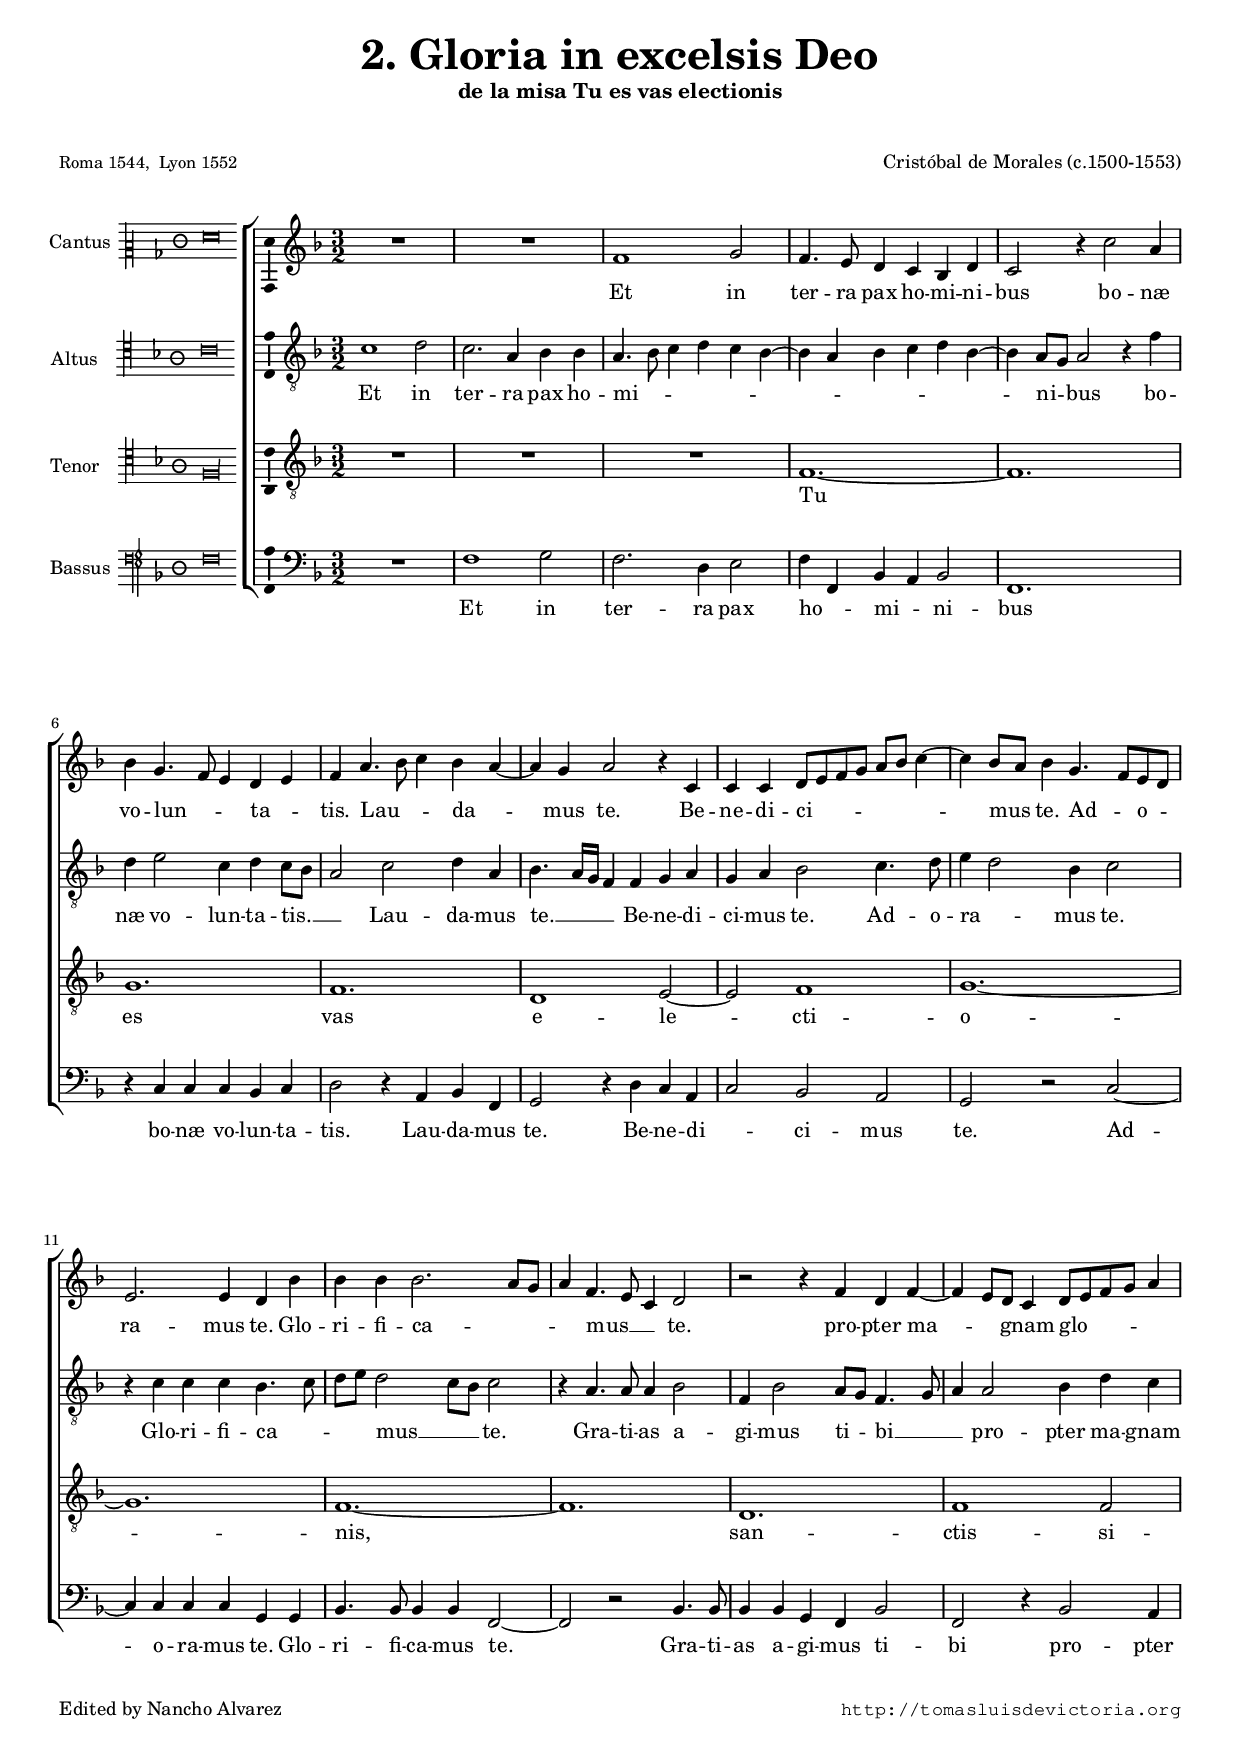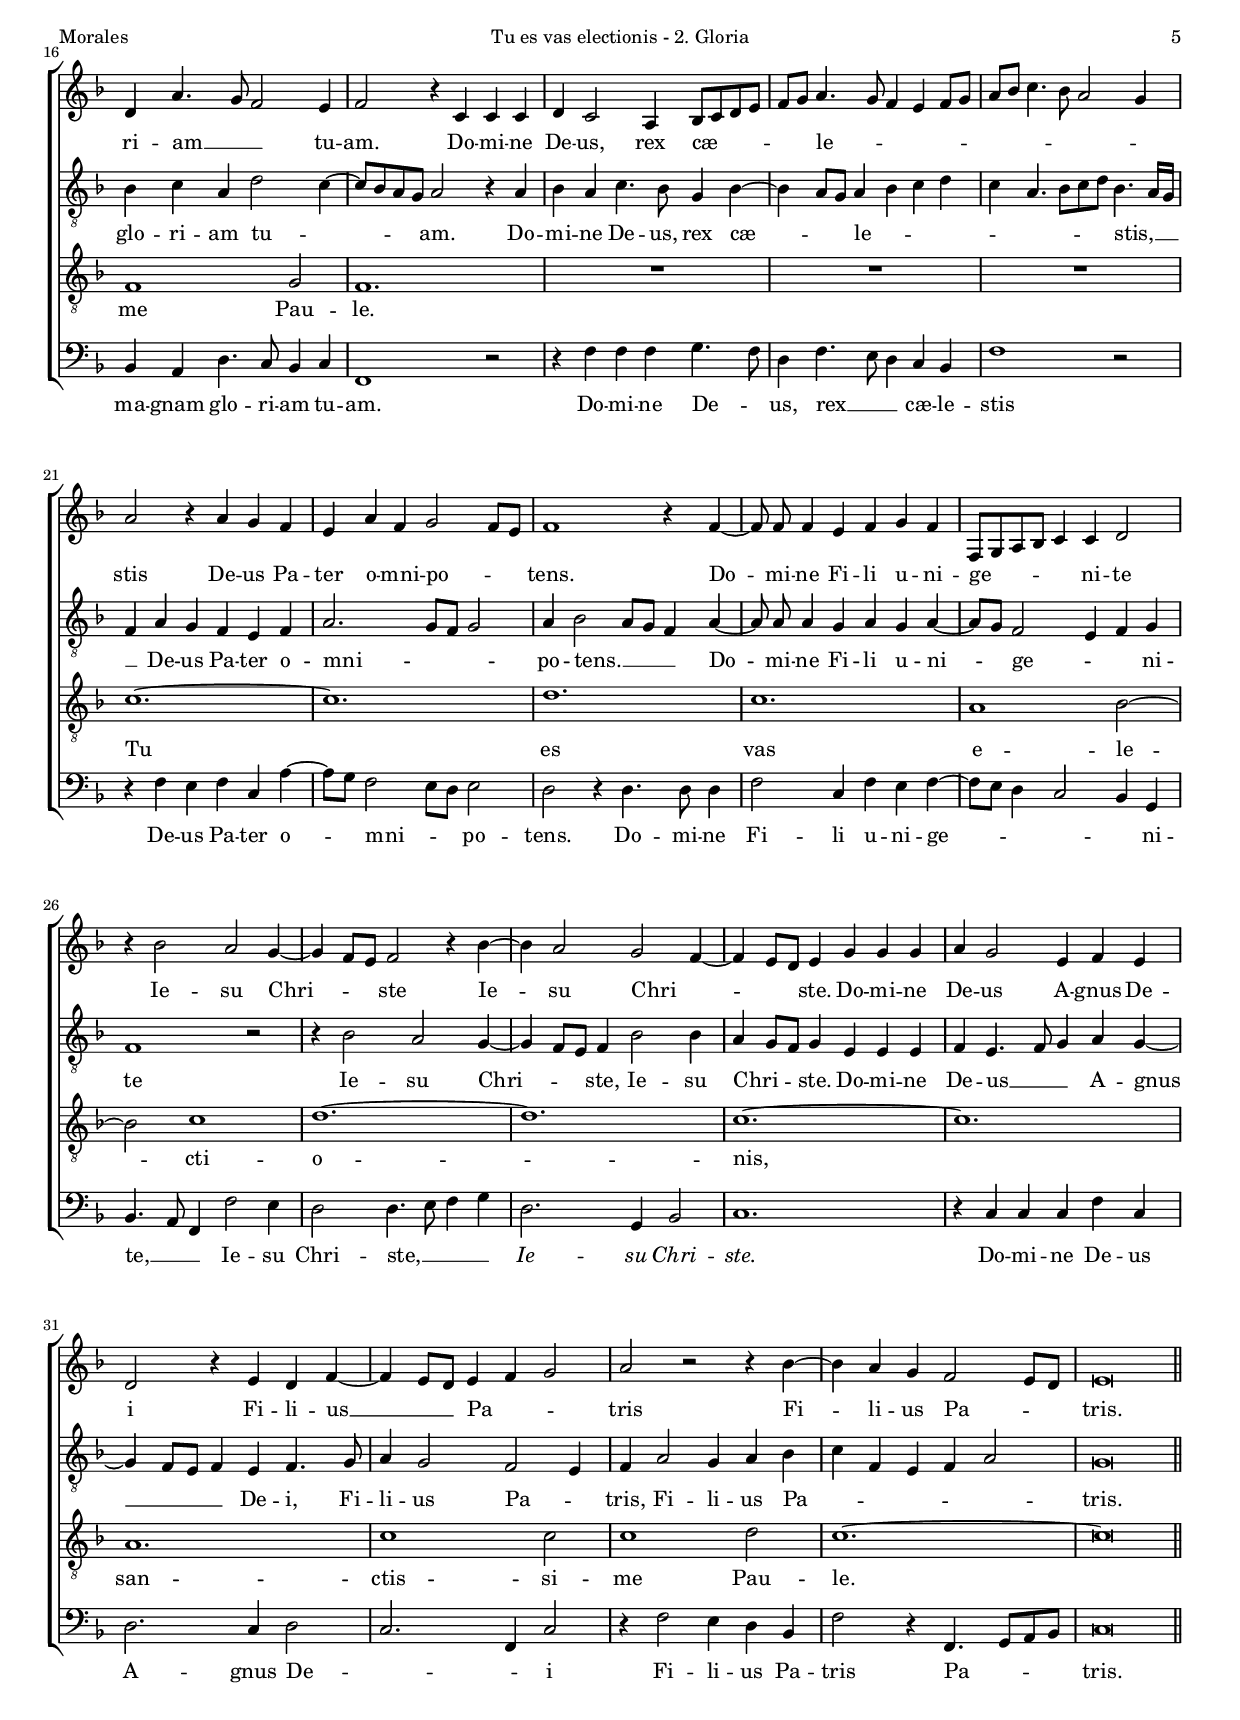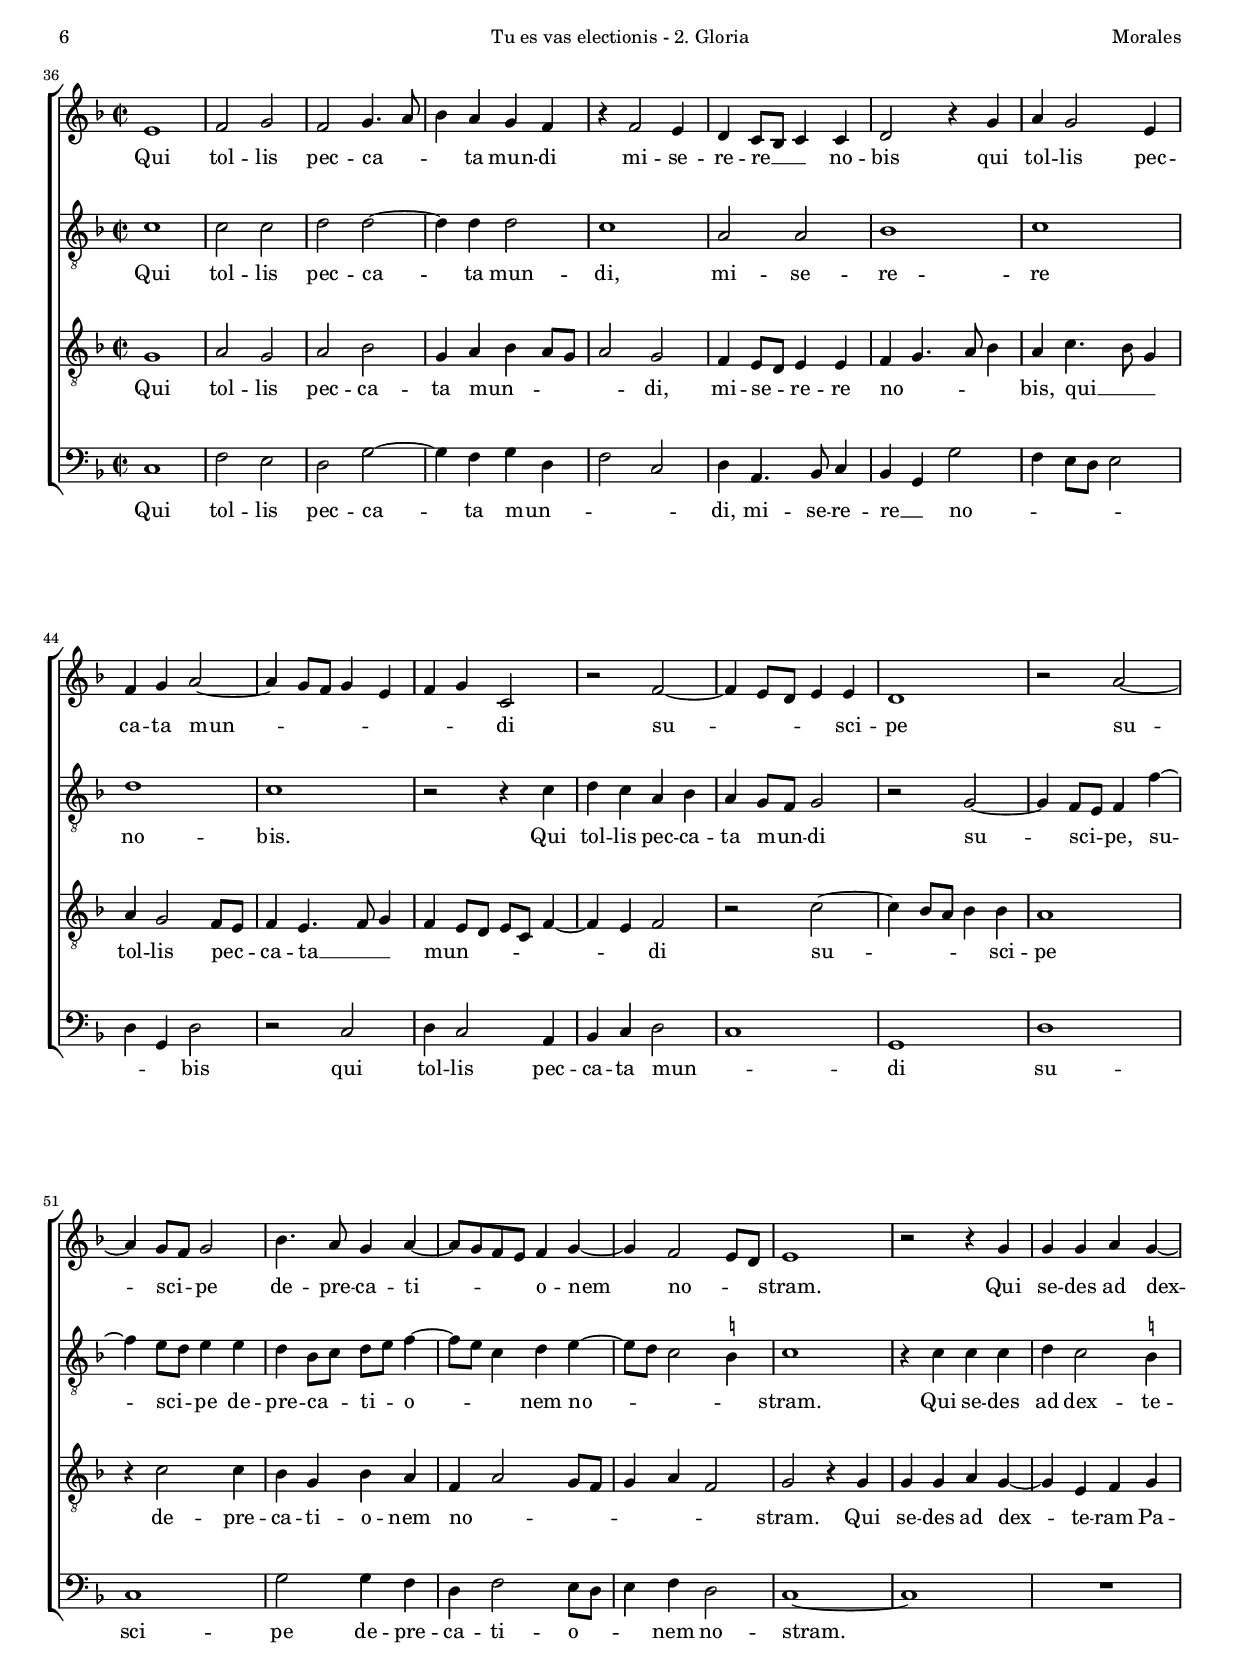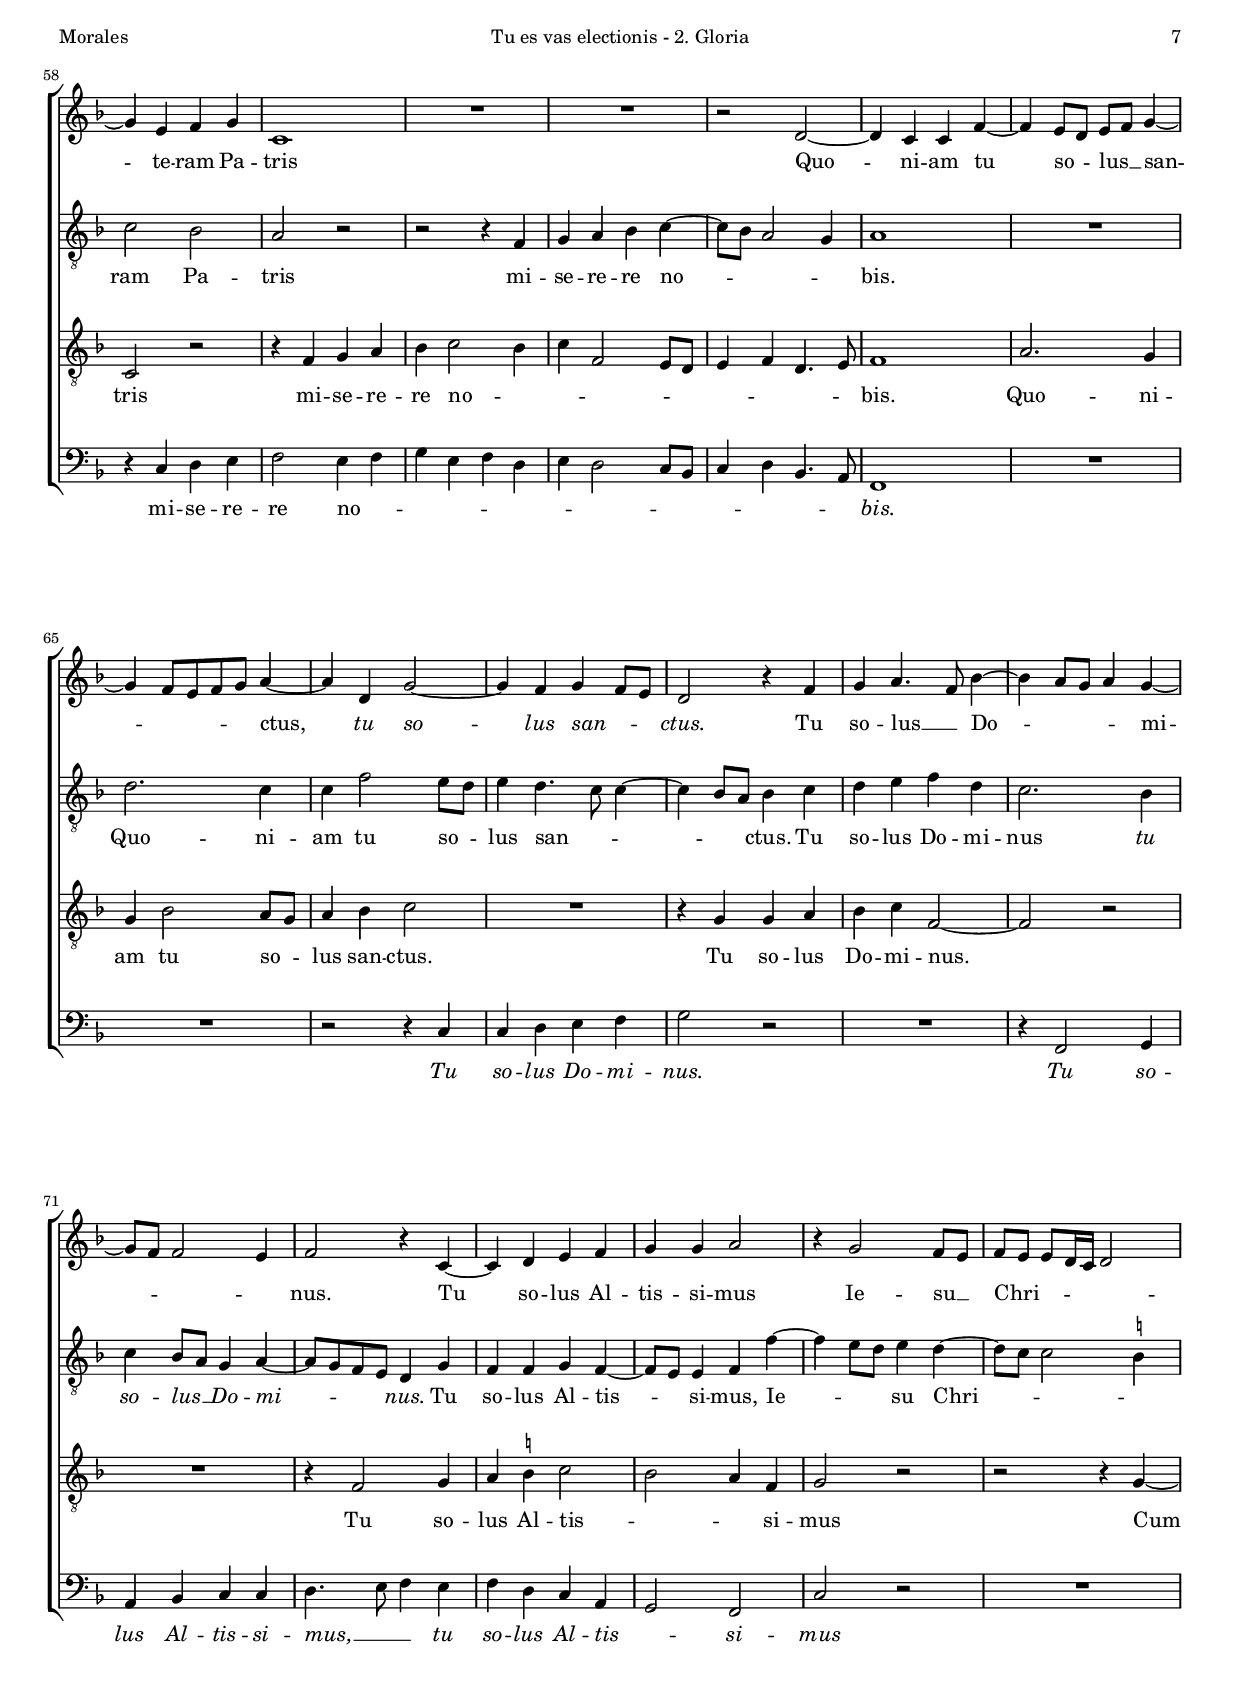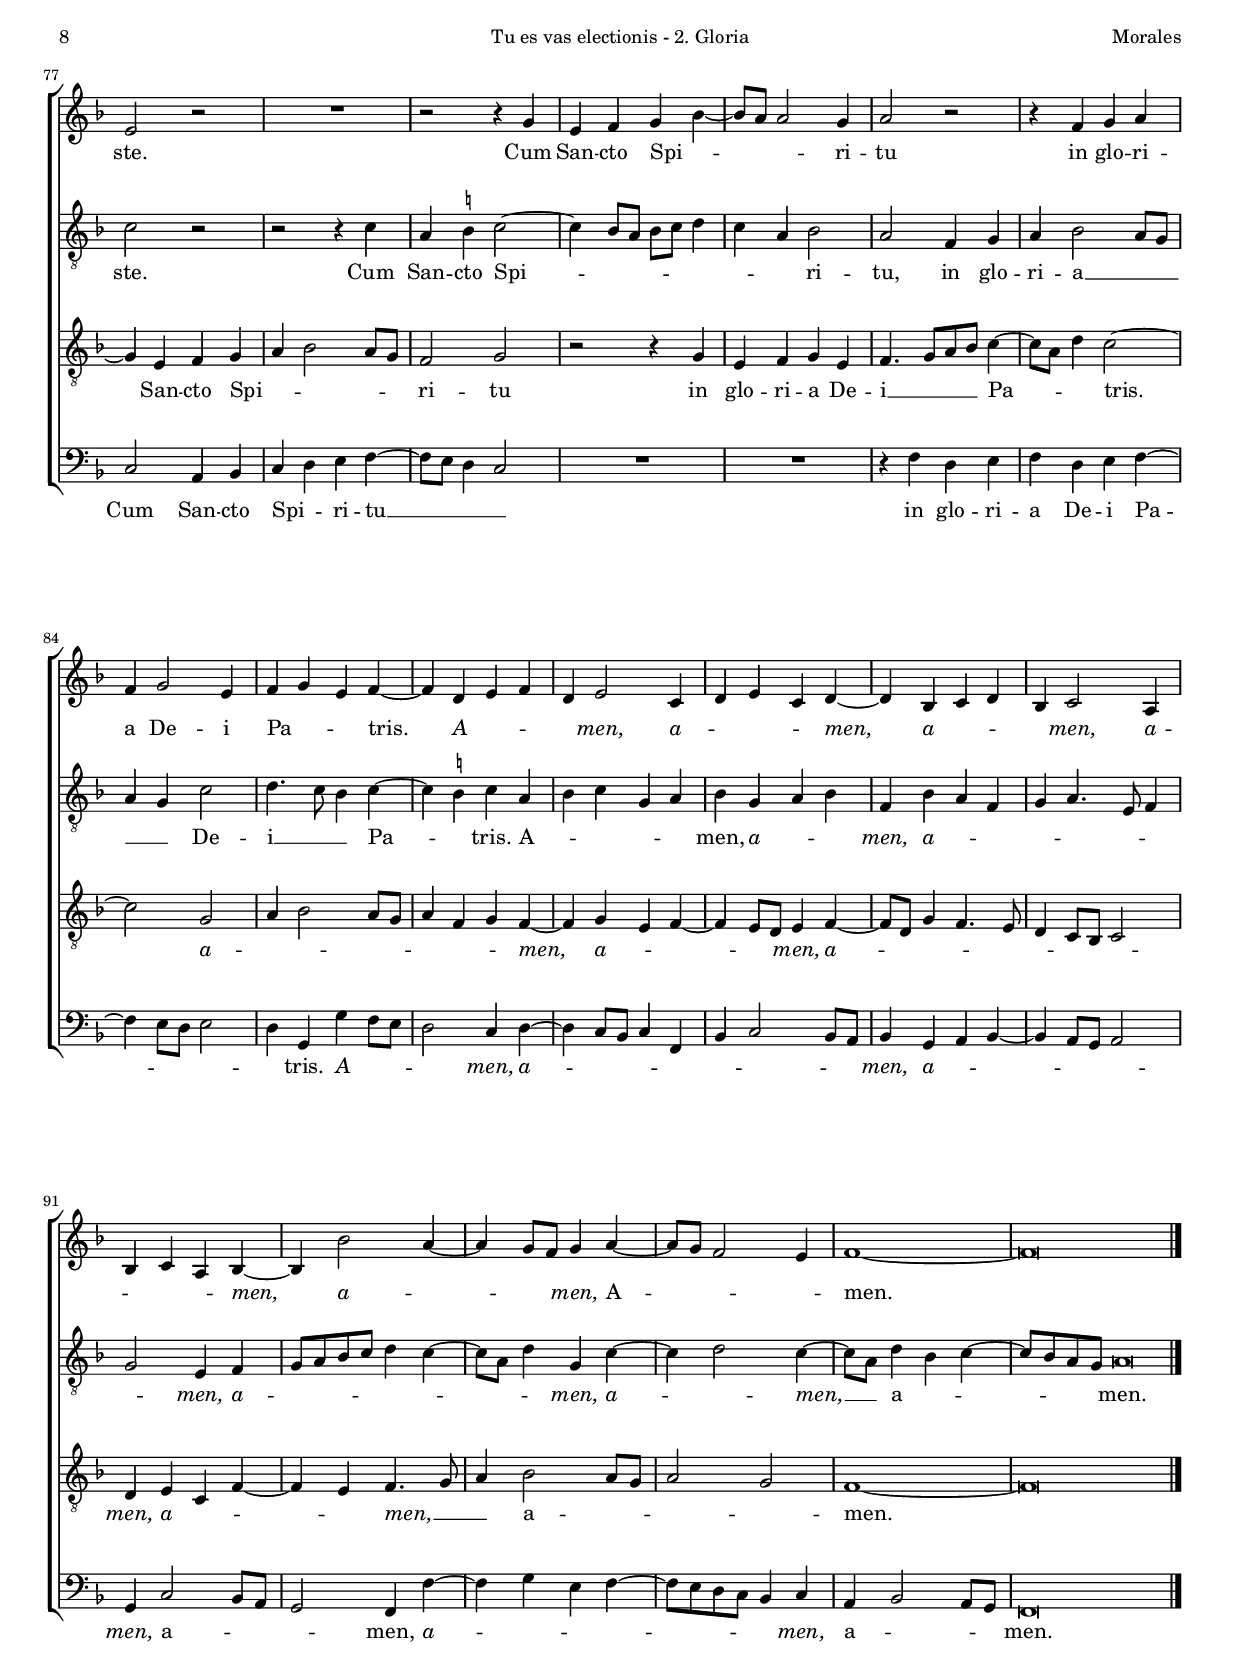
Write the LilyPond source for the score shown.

\version "2.18.0"

#(set-default-paper-size "a4")
#(set-global-staff-size 16.3)
#(ly:set-option 'point-and-click #f)
%mobile -s15.5 -i3.2

italicas=\override LyricText.font-shape = #'italic
rectas=\override LyricText.font-shape = #'upright
ss=\once \set suggestAccidentals = ##t
incipitwidth = 20

htitle="Tu es vas electionis - 2. Gloria"
hcomposer="Morales"

\header {
	title=\markup{\fontsize #3 "2. Gloria in excelsis Deo"}
	subtitle="de la misa Tu es vas electionis"
	subsubtitle=\markup{\column{" " " "}}
	composer="Cristóbal de Morales (c.1500-1553)"
        pdfauthor=\composer
	%opus="(-)"
	poet=\markup{\smaller "Roma 1544,  Lyon 1552"} 
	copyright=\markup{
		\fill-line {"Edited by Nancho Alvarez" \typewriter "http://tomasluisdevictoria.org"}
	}
%	tagline=""
}

global={\key f \major \time 3/2 \skip 1*3/2*35 \bar "||" \break % 6/4
	\override Score.TimeSignature.break-visibility = #'#(#f #t #t)
			\time 2/2 \skip 1*61 \bar "|."

}


cantus=\relative c'{
	R1*3/2*2
	f1 g2
	f4. e8 d4 c bes d
	c2 r4 c'2 a4
	bes4 g4. f8 e4 d e
	f a4. bes8 c4 bes a ~
	a4 g a2 r4 c,
	c c d8[ e f g] a[ bes] c4 ~
	c bes8 a bes4 g4. f8 e d
	e2. e4 d bes'
	bes bes bes2. a8 g
	a4 f4. e8 c4 d2
	r2 r4 f d f ~
	f4 e8 d c4 d8[ e f g] a4
	d, a'4. g8 f2 e4
	f2 r4 c c c
	d c2 a4 bes8 c d e 
	f g a4. g8 f4 e f8 g 
	a bes c4. bes8 a2 g4
	a2 r4 a g f
	e a f g2 f8 e
	f1 r4 f ~
	f8 \noBeam f f4 e f g f
	f,8 g a bes c4 c d2
	r4 bes'2  a g4 ~
	g f8 e f2 r4 bes ~
	bes a2 g f4 ~
	f e8 d e4 g g g
	a4 g2 e4 f e
	d2 r4 e d f ~
	f e8 d e4 f g2
	a2 r r4 bes ~
	bes a g f2 e8 d
	e\breve*3/4
	e1
	f2 g
	f2 g4. a8 bes4 a g f
	r4 f2 e4
	d c8 bes c4 c
	d2 r4 g
	a4 g2 e4
	f g a2 ~
	a4 g8 f g4 e
	f g c,2
	r2 f ~f4 e8 d e4 e
	d1
	r2 a'2 ~
	a4 g8 f g2
	bes4. a8 g4 a ~
	a8 g f e f4 g ~
	g f2 e8 d
	e1
	r2 r4 g
	g g a g ~
	g4 e f g
	c,1
	R1*2
	r2 d ~
	d4 c c f ~
	f e8 d e f g4 ~
	g4 f8[ e f g] a4 ~
	a d, g2 ~
	g4 f g f8 e
	d2 r4 f
	g a4. f8 bes4 ~
	bes a8 g a4 g ~
	g8 f f2 e4
	f2 r4 c ~
	c d e f
	g g a2
	r4 g2 f8 e
	f8[ e] e[ d16 c] d2
	e2 r
	R1
	r2 r4 g
	e f g bes ~
	bes8 a a2 g4
	a2 r
	r4 f g a
	f g2 e4
	f g e f ~
	f d e f
	d e2 c4
	d e c d ~
	d bes c d
	bes c2 a4
	bes c a bes ~
	bes bes'2 a4 ~
	a g8 f g4 a ~
	a8 g f2 e4
	f1 ~
	f\breve*1/2
}

altus=\relative c'{
	c1 d2 
	c2. a4 bes bes
	a4. bes8 c4 d c bes ~
	bes a bes c d bes ~
	bes a8 g a2 r4 f'd e2 c4 d c8 bes
	a2 c d4 a
	bes4. a16 g f4 f g a
	g a bes2 c4. d8
	e4 d2 bes4 c2
	r4 c c c bes4. c8
	d e d2 c8 bes c2
	r4 a4. a8 a4 bes2
	f4 bes2 a8 g f4 .g8
	a4 a2 bes4 d c
	bes c a d2 c4 ~
	c8 bes a g a2 r4 a
	bes a c4. bes8 g4 bes ~
	bes a8 g a4 bes c d
	c a4. bes8[ c d] bes4. a16 g
	f4 a g f e f
	a2. g8 f g2
	a4 bes2 a8 g f4 a ~
	a8 \noBeam a a4 g a g a~
	a8 g f2 e4 f g
	f1 r2
	r4 bes2 a g4 ~
	g f8 e f4 bes2 bes4
	a4 g8 f g4 e e e
	f e4. f8 g4 a g ~
	g f8 e f4 e f4. g8
	a4 g2 f2 e4
	f4 a2 g4 a bes
	c f, e f a2
	g\breve*3/4
	c1
	c2 c
	d d ~
	d4 d d2
	c1
	a2 a
	bes1
	c
	d
	c
	r2 r4 c
	d c a bes
	a g8 f g2
	r2 g ~
	g4 f8 e f4 f' ~
	f e8 d e4 e 
	d4 bes8 c d e f4 ~
	f8 e c4 d e ~
	e8 d c2 \ss b4
	c1
	r4 c c c
	d c2 \ss b4
	c2 bes
	a r
	r2 r4 f
	g a bes c ~
	c8 bes a2 g4
	a1
	R1
	d2. c4 
	c f2 e8 d e4 d4. c8 c4 ~
	c4 bes8 a bes4 c
	d e f d
	c2. bes4
	c bes8 a g4 a ~
	a8 g f e d4 g
	f4 f g f ~
	f8 e e4 f f' ~
	f e8 d e4 d ~
	d8 c c2 \ss b4
	c2 r
	r2 r4 c
	a \ss b c2 ~
	c4 bes8 a bes c d4
	c a bes2
	a f4 g
	a4 bes2 a8 g
	a4 g c2
	d4. c8 bes4 c ~
	c \ss b c a
	bes c g a
	bes g a bes
	f bes a f
	g a4. e8 f4
	g2 e4 f
	g8 a bes c d4 c ~
	c8 a d4 g, c ~
	c d2 c4 ~
	c8 a d4 bes c ~
	c8 bes a g a\breve*1/4
}

tenor=\relative c{
	R1*3/2*3
	f1. ~
	f
	g f
	d1 e2 ~
	e f1
	g1. ~
	g
	f ~
	f
	d
	f1 f2
	f1 g2
	f1. 
	R1*3/2*3
	c'1. ~
	c d c
	a1 bes2 ~
	bes c1
	d1. ~
	d
	c ~
	c
	a
	c1 c2
	c1 d2
	c1. ~
	c\breve*3/4
	g1
	a2 g
	a bes
	g4 a bes a8 g
	a2 g
	f4 e8 d e4 e
	f g4. a8 bes4
	a4 c4. bes8 g4
	a4 g2 f8 e
	f4 e4. f8 g4
	f e8 d e c f4 ~
	f4 e f2
	r2 c' ~
	c4 bes8 a bes4 bes
	a1
	r4 c2 c4
	bes g bes a
	f4 a2 g8 f
	g4 a f2
	g2 r4 g
	g g a g ~
	g e f g
	c,2 r
	r4 f g a
	bes c2 bes4
	c f,2 e8 d
	e4 f d4. e8
	f1
	a2. g4
	g bes2 a8 g
	a4 bes c2
	R1
	r4 g g a
	bes c f,2 ~
	f r
	R1
	r4 f2 g4
	a4 \ss b c2
	bes2 a4 f
	g2 r
	r r4 g ~
	g e f g
	a4 bes2 a8 g
	f2 g
	r2 r4 g
	e f g e
	f4. g8[ a bes] c4 ~
	c8 a d4 c2 ~
	c g
	a4 bes2 a8 g
	a4 f g f ~
	f g e f ~
	f e8 d e4 f ~
	f8 d g4 f4. e8
	d4 c8bes c2
	d4 e c f ~
	f e f4. g8
	a4 bes2 a8 g
	a2 g 
	f1 ~
	f\breve*1/2
}

bassus=\relative c{
	R1*3/2
	f1 g2
	f2. d4 e2
	f4 f, bes a bes2
	f1.
	r4 c' c c bes c
	d2 r4 a bes f
	g2 r4 d' c a
	c2 bes a
	g r c ~
	c4 c c c g g
	bes4. bes8 bes4 bes f2 ~
	f r bes4. bes8
	bes4 bes g f bes2
	f r4 bes2 a4
	bes a d4. c8 bes4 c
	f,1 r2
	r4 f' f f g4. f8 
	d4 f4. e8 d4 c bes
	f'1 r2
	r4 f e f c a' ~
	a8 g f2 e8 d e2
	d r4 d4. d8 d4
	f2 c4 f e f ~
	f8 e d4 c2 bes4 g
	bes4. a8 f4 f'2 e4
	d2 d4. e8 f4 g
	d2. g,4 bes2
	c1.
	r4 c c c f c
	d2. c4 d2
	c2. f,4 c'2
	r4 f2 e4 d bes
	f'2 r4 f,4. g8 a bes 
	c\breve*3/4
	c1 f2 e
	d g ~
	g4 f g d
	f2 c
	d4 a4. bes8 c4
	bes g g'2
	f4 e8 d e2 
	d4 g, d'2
	r2 c
	d4 c2 a4
	bes c d2
	c1
	g
	d'
	c
	g'2 g4 f
	d f2 e8 d
	e4 f d2
	c1 ~
	c
	R1
	r4 c d e
	f2 e4 f
	g e f d
	e d2 c8 bes
	c4 d bes4. a8
	f1
	R1*2
	r2 r4 c'
	c d e f
	g2 r
	R1
	r4 f,2 g4
	a bes c c
	d4. e8 f4 e
	f d c a
	g2 f
	c' r
	R1
	c2 a4 bes
	c d e f ~
	f8 e d4 c2
	R1*2
	r4 f d e
	f d e f ~
	f e8 d e2
	d4 g, g' f8 e
	d2 c4 d ~
	d c8 bes c4 f,
	bes4 c2 bes8 a
	bes4 g a bes ~
	bes a8 g a2
	g4 c2 bes8 a
	g2 f4 f' ~
	f4 g e f ~
	f8 e d c bes4 c
	a bes2 a8 g
	f\breve*1/2
}

textocantus=\lyricmode{
Et in ter -- ra pax ho -- mi -- ni -- bus
bo -- næ vo -- lun -- _ _ ta -- _ tis.
Lau -- _ _ da -- _ mus te.
Be -- ne -- di -- ci -- _ _ _ _ _ _ mus _ te.
Ad -- _ o -- _ ra -- mus te.
Glo -- ri -- fi -- ca -- _ _ _ mus __ _ _ te.
pro -- pter ma -- _ _ gnam glo -- _ _ _ _ ri -- am __ _ _ tu -- am.
Do -- mi -- ne De -- us,
rex cæ -- _ _ _ _ _ le -- _ _ _ _ _ _ _ _ _ _ _ stis
De -- us Pa -- ter o -- mni -- po -- _ _ tens.
Do -- mi -- ne Fi -- li u -- ni -- ge -- _ _ _ _ ni -- te
Ie -- su Chri -- _ _ ste
Ie -- su Chri -- _ _ _ ste.
Do -- mi -- ne De -- us A -- gnus De -- i
Fi -- li -- us __ _ _ Pa -- _ _ tris
Fi -- li -- us Pa -- _ _ tris.
Qui tol -- lis pec -- ca -- _ _ ta mun -- di
mi -- se -- re -- re __ _ _ no -- bis
qui tol -- lis pec -- ca -- ta mun -- _ _ _ _ _ _ di
su -- _ _ _ sci -- pe
su -- sci -- _ pe de -- pre -- ca -- ti -- _ _ _ o -- nem no -- _ _ stram.
Qui se -- des ad dex -- te -- ram Pa -- tris
Quo -- ni -- am tu so -- _ lus __ _ san -- _ _ _ _ ctus,
\italicas 
tu so -- lus san -- _ _ ctus.
\rectas
Tu so -- lus __ _ Do -- _ _ _ mi -- _ _ _ nus.
Tu so -- lus Al -- tis -- si -- mus
Ie -- su __ _ Chri -- _ _ _ _ _ ste.
Cum San -- cto Spi -- _ _ _ ri -- tu
in glo -- ri -- a De -- i Pa -- _ _ tris.
\italicas 
A -- _ _ _ men,
a -- _ _ _ men,
a -- _ _ _ men,
a -- _ _ _ men,
a -- _ _ _ men,
\rectas 
A -- _ _ _ men.
}

textoaltus=\lyricmode{
Et in ter -- ra pax ho -- mi -- _ _ _ _ _ _ _ _ _ _ ni -- _ bus
bo -- næ vo -- lun -- ta -- tis. __ _ _ 
Lau -- da -- mus te. __ _ _ _ 
Be -- ne -- di -- ci -- mus te.
Ad -- o -- ra -- _ mus te.
Glo -- ri -- fi -- ca -- _ _ _ mus __ _ _ te.
Gra -- ti -- as a -- gi -- mus ti -- _ bi __ _ _ 
pro -- pter ma -- gnam glo -- ri -- am tu -- _ _ _ _ am.
Do -- mi -- ne De -- us,
rex cæ -- _ _ le -- _ _ _ _ _ _ _ _ stis, __ _ _ _
De -- us Pa -- ter o -- mni -- _ _ _ po -- tens. __ _ _ _ 
Do -- mi -- ne Fi -- li u -- ni -- _ ge -- _ _ ni -- te
Ie -- su Chri -- _ _ ste,
Ie -- su Chri -- _ _ ste.
Do -- mi -- ne De -- us __ _ _ 
A -- gnus __ _ _ _ De -- i,
Fi -- li -- us Pa -- _ tris,
Fi -- li -- us Pa -- _ _ _ _ _ tris.
Qui tol -- lis pec -- ca -- ta mun -- di,
mi -- se -- re -- re no -- bis.
Qui tol -- lis pec -- ca -- ta mun -- _ di
su -- sci -- _ pe,
su -- sci -- _ pe de -- pre -- ca -- _ ti -- _ o -- _ _ nem no -- _ _ _ stram.
Qui se -- des ad dex -- te -- ram Pa -- tris
mi -- se -- re -- re no -- _ _ _ bis.
Quo -- ni -- am tu so -- _ lus san -- _ _ _ _ ctus.
Tu so -- lus Do -- mi -- nus
\italicas 
tu so -- lus __ _ Do -- mi -- _ _ _ nus.
\rectas 
Tu so -- lus Al -- tis -- _ si -- mus,
Ie -- _ _ su Chri -- _ _ _ ste.
Cum San -- cto Spi -- _ _ _ _ _ _ _ ri -- tu,
in glo -- ri -- a __ _ _ _ _ De -- i __ _ _ Pa -- _ tris.
A -- _ _ _ _ men,
\italicas 
a -- _ _ men,
a -- _ _ _ _ _ _ _ men,
a -- _ _ _ _ _ _ _ _ men,
a -- _ men, __ _ 
\rectas 
a -- _ _ _ _ _ men.
}

textotenor=\lyricmode{
Tu es vas e -- le -- cti -- o -- nis,
san -- ctis -- si -- me Pau -- le.
Tu es vas e -- le -- cti -- o -- nis,
san -- ctis -- si -- me Pau -- le. 
Qui tol -- lis pec -- ca -- ta mun -- _ _ _ _ di,
mi -- se -- _ re -- re no -- _ _ _ bis,
qui __ _ _ tol -- lis pec -- _ ca -- ta __ _ _ mun -- _ _ _ _ _ _ di
su -- _ _ _ sci -- pe
de -- pre -- ca -- ti -- o -- nem no -- _ _ _ _ _ _ stram.
Qui se -- des ad dex -- te -- ram Pa -- tris
mi -- se -- re -- re no -- _ _ _ _ _ _ _ _ _ bis.
Quo -- ni -- am tu so -- _ lus san -- ctus.
Tu so -- lus Do -- mi -- nus.
Tu so -- lus Al -- tis -- _ _ si -- mus
Cum San -- cto Spi -- _ _ _ _ ri -- tu
in glo -- ri -- a De -- i __ _ _ _ Pa -- _ _ tris.
\italicas 
a -- _ _ _ _ _ _ _ men,
a -- _ _ _ _ men,
a -- _ _ _ _ _ _ _ _ men,
a -- _ _ _ men, __ _ _ 
\rectas
a -- _ _ _ _ men.
}

textobassus=\lyricmode{
Et in ter -- ra pax ho -- _ mi -- _ ni -- bus
bo -- næ vo -- lun -- ta -- tis.
Lau -- da -- mus te.
Be -- ne -- di -- _ ci -- mus te.
Ad -- o -- ra -- mus te.
Glo -- ri -- fi -- ca -- mus te.
Gra -- ti -- as a -- gi -- mus ti -- bi
pro -- pter ma -- gnam glo -- ri -- am tu -- am.
Do -- mi -- ne De -- _ us,
rex __ _ _ cæ -- le -- stis
De -- us Pa -- ter o -- _ mni -- _ _ po -- tens.
Do -- mi -- ne Fi -- li u -- ni -- ge -- _ _ _ _ ni -- te, __ _ _ 
Ie -- su Chri -- ste, __ _ _ _ 
\italicas 
Ie -- su Chri -- ste.
\rectas 
Do -- mi -- ne De -- us A -- gnus De -- _ _ i
Fi -- li -- us Pa -- tris
Pa -- _ _ _ tris.
Qui tol -- lis pec -- ca -- ta mun -- _ _ _ di,
mi -- se -- re -- re __ _ no -- _ _ _ _ _ _ bis
qui tol -- lis pec -- ca -- ta mun -- _ di
su -- sci -- pe de -- pre -- ca -- ti -- o -- _ _ nem no -- stram.
mi -- se -- re -- re no -- _ _ _ _ _ _ _ _ _ _ _ _ _ \italicas bis. % bis __ _ _ 
Tu so -- lus Do -- mi -- nus.
Tu so -- lus Al -- tis -- si -- mus, __ _ _ 
\italicas 
tu so -- lus Al -- tis -- _ si -- mus
\rectas 
Cum San -- cto Spi -- _ ri -- tu __ _ _ _ 
in glo -- ri -- a De -- i Pa -- _ _ _ _ tris.
\italicas 
A -- _ _ _ men,
a -- _ _ _ _ _ _ _ _ men,
a -- _ _ _ _ _ men,
\rectas 
a -- _ _ _ men,
\italicas 
a -- _ _ _ _ _ _ _ men,
\rectas 
a -- _ _ _ men.
}


incipitcantus=\markup{
	\score{
		{ 
		\set Staff.instrumentName="Cantus "
		\override NoteHead.style = #'neomensural
		\override Staff.TimeSignature.style = #'neomensural
		\cadenzaOn 
		\clef "petrucci-c2"
		\key f \major
		\time 3/2
		f'\breve
		} 
	\layout { line-width=\incipitwidth indent = 0 }
	}
}

incipitaltus=\markup{
	\score{
		{ 
		\set Staff.instrumentName="Altus   "
		\override NoteHead.style = #'neomensural 
		\override Staff.TimeSignature.style = #'neomensural
		\cadenzaOn 
		\clef "petrucci-c4"
		\key f \major
		\time 3/2
		c'\breve
		} 
	\layout { line-width=\incipitwidth indent = 0 }
	}
}


incipittenor=\markup{
	\score{
		{ 
		\set Staff.instrumentName="Tenor   "
		\override NoteHead.style = #'neomensural 
		\override Staff.TimeSignature.style = #'neomensural
		\cadenzaOn 
		\clef "petrucci-c4"
		\key f \major
		\time 3/2
		f\longa
		} 
	\layout { line-width=\incipitwidth indent=0 }
	}
}

incipitbassus=\markup{
	\score{
		{ 
		\set Staff.instrumentName="Bassus "
		\override NoteHead.style = #'neomensural
		\override Staff.TimeSignature.style = #'neomensural
		\cadenzaOn 
		\clef "petrucci-f4"
		\key f \major
		\time 3/2
		f\breve
		} 
	\layout { line-width=\incipitwidth indent = 0 }
	}
}


\score {\transpose c' c'{
\new ChoirStaff<<

	\new Staff <<\global
	\new Voice="v1" {
		\set Staff.instrumentName=\incipitcantus
		\clef "treble"
		\cantus }
	\new Lyrics \lyricsto "v1" {\textocantus }
	>>

	\new Staff <<\global
	\new Voice="v2" {
		\set Staff.instrumentName=\incipitaltus
		\clef "G_8"
		\altus }
	\new Lyrics \lyricsto "v2" {\textoaltus }
	>>
	
	\new Staff <<\global
	\new Voice="v3" {
		\set Staff.instrumentName=\incipittenor
		\clef "G_8"
		\tenor }
	\new Lyrics \lyricsto "v3" {\textotenor }
	>>

	\new Staff <<\global
	\new Voice="v4" {
		\set Staff.instrumentName=\incipitbassus
		\clef "bass"
		\bassus }
	\new Lyrics \lyricsto "v4" {\textobassus }
	>>
	
>>

	} % transpose

\layout{ 
	\context {\Lyrics 
		\override VerticalAxisGroup.staff-affinity = #UP
		\override VerticalAxisGroup.nonstaff-relatedstaff-spacing =
			#'((basic-distance . 0) (minimum-distance . 0) (padding . 1))
		\override LyricText.font-size = #1.2
		\override LyricHyphen.minimum-distance = #0.5
	}
	\context {\Score 
		\override BarNumber.padding = #2 
	}
	\context {\Voice 
		%melismaBusyProperties = #'()
		%autoBeaming = ##f
	}
	%\context { \Staff \RemoveEmptyStaves }
	\context {\Staff 
		\override VerticalAxisGroup.staff-staff-spacing =
			#'((basic-distance . 11) (minimum-distance . 0) (padding . 1))
		\consists Ambitus_engraver 
		\override LigatureBracket.padding = #1
	}
}

%\midi {}

}


\paper{
	evenHeaderMarkup=\markup  \fill-line { \fromproperty #'page:page-number-string \htitle \hcomposer }
	oddHeaderMarkup= \markup  \fill-line { \on-the-fly #not-first-page \hcomposer \on-the-fly #not-first-page \htitle \on-the-fly #not-first-page \fromproperty #'page:page-number-string }
	%system-count=8
	ragged-last-bottom = ##f
	indent=3.3\cm
	system-system-spacing =
	#'((basic-distance . 20) (minimum-distance . 0) (padding . 5))
	top-system-spacing = % header
	#'((basic-distance . 8) (minimum-distance . 0) (padding . 0))
	last-bottom-spacing = % footer
	#'((basic-distance . 12) (minimum-distance . 0) (padding . 0))
	%top-markup-spacing #'basic-distance = 0
	markup-system-spacing #'basic-distance = 20


first-page-number=4
oddHeaderMarkup=\markup \fill-line {\hcomposer \htitle \fromproperty #'page:page-number-string }
evenHeaderMarkup=\markup \fill-line {\on-the-fly #not-first-page \fromproperty #'page:page-number-string \on-the-fly #not-first-page \htitle \on-the-fly #not-first-page \hcomposer }
}